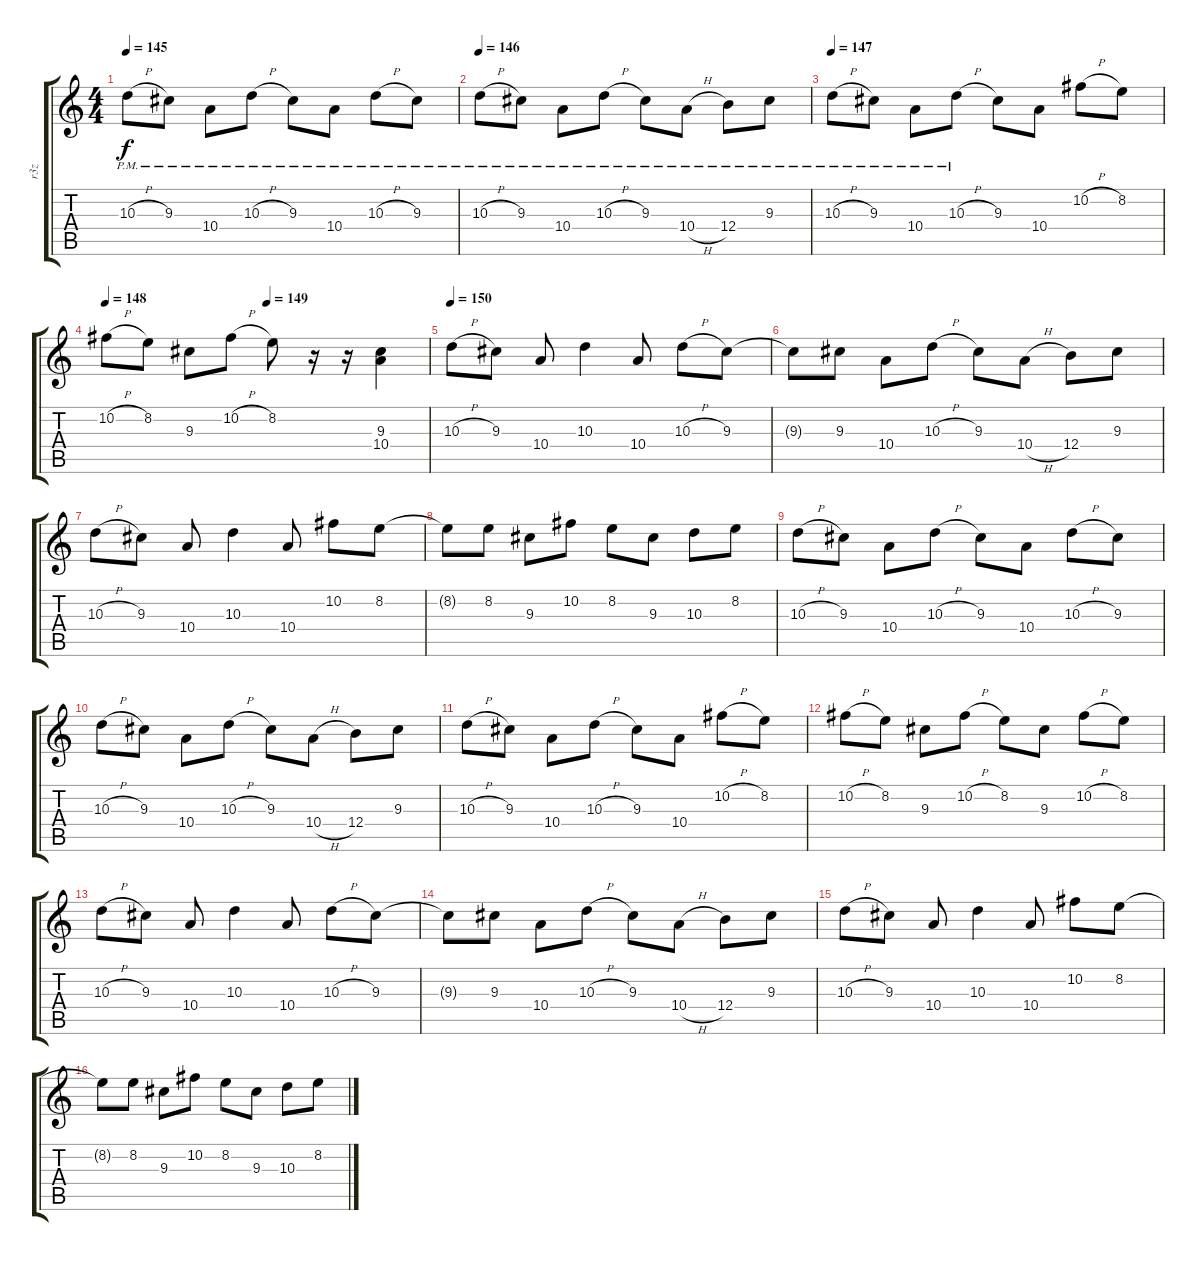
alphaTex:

\track ("r3z" "r3z") {instrument overdrivenguitar}
\staff {score tabs}
\tuning (Db4 Ab3 E3 B2 Gb2 B1) {hide}
\ts (4 4)
\tempo 145
\clef g2
\ks c
10.3{h pm}.8{dy f} 9.3{pm}.8 10.4{pm}.8 10.3{h pm}.8 9.3{pm}.8 10.4{pm}.8 10.3{h pm}.8 9.3{pm}.8 |
\tempo 146
10.3{h pm}.8 9.3{pm}.8 10.4{pm}.8 10.3{h pm}.8 9.3{pm}.8 10.4{h pm}.8 12.4{pm}.8 9.3{pm}.8 |
\tempo 147
10.3{h pm}.8 9.3{pm}.8 10.4{pm}.8 10.3{h pm}.8 9.3.8 10.4.8 10.2{h}.8 8.2.8 |
\tempo 148
\tempo (149 0.5)
10.2{h}.8 8.2.8 9.3.8 10.2{h}.8 8.2.8 r.16 r.16 (9.3 10.4).4 |
\tempo 150
10.3{h}.8 9.3.8 10.4.8 10.3.4 10.4.8 10.3{h}.8 9.3.8 |
9.3{t}.8 9.3.8 10.4.8 10.3{h}.8 9.3.8 10.4{h}.8 12.4.8 9.3.8 |
10.3{h}.8 9.3.8 10.4.8 10.3.4 10.4.8 10.2.8 8.2.8 |
8.2{t}.8 8.2.8 9.3.8 10.2.8 8.2.8 9.3.8 10.3.8 8.2.8 |
10.3{h}.8 9.3.8 10.4.8 10.3{h}.8 9.3.8 10.4.8 10.3{h}.8 9.3.8 |
10.3{h}.8 9.3.8 10.4.8 10.3{h}.8 9.3.8 10.4{h}.8 12.4.8 9.3.8 |
10.3{h}.8 9.3.8 10.4.8 10.3{h}.8 9.3.8 10.4.8 10.2{h}.8 8.2.8 |
10.2{h}.8 8.2.8 9.3.8 10.2{h}.8 8.2.8 9.3.8 10.2{h}.8 8.2.8 |
10.3{h}.8 9.3.8 10.4.8 10.3.4 10.4.8 10.3{h}.8 9.3.8 |
9.3{t}.8 9.3.8 10.4.8 10.3{h}.8 9.3.8 10.4{h}.8 12.4.8 9.3.8 |
10.3{h}.8 9.3.8 10.4.8 10.3.4 10.4.8 10.2.8 8.2.8 |
8.2{t}.8 8.2.8 9.3.8 10.2.8 8.2.8 9.3.8 10.3.8 8.2.8
